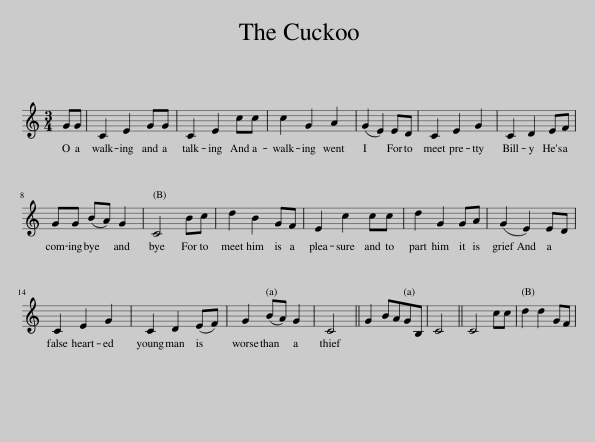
X:1
L:1/8
M:3/4
I:linebreak $
K:C
V:1 treble
V:1
 GG | C2 E2 GG | C2 E2 cc | c2 G2 A2 | (G2 E2) ED | %5
 C2 E2 G2 | C2 D2 EF |$ GG (BA) G2 | C4 Bc | d2 B2 GF | %10
 E2 c2 cc | d2 G2 GA | (G2 E2) ED |$ C2 E2 G2 | C2 D2 (EF) | %15
 G2 (BA) G2 | C4 || G2 BAGB, | C4 || C4 cc | %20
 d2 d2 GF | %21
